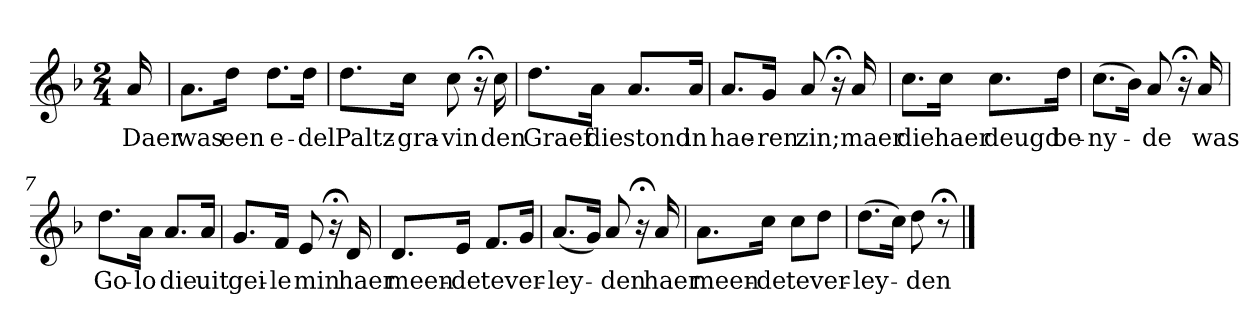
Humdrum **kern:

**kern	**text
*part1	*part1
*staff1	*staff1
*k[b-]	*
*d:	*
*M2/4	*
*MM120	*
=	=
16a	Daer
=1	=1
8.aL	was
16ddJk	een
8.ddL	e-
16ddJk	-del
=2	=2
8.ddL	Paltz-
16ccJk	-gra-
8cc	-vin
16r;<	.
16cc	den
=3	=3
8.ddL	Graef
16aJk	die
8.aL	stond
16aJk	in
=4	=4
8.aL	hae-
16gJk	-ren
8a	zin;
16r;<	.
16a	maer
=5	=5
8.ccL	die
16ccJk	haer
8.ccL	deugd
16ddJk	be-
=6	=6
(8.ccL	-ny-
16b-Jk)	.
8a	-de
16r;<	.
16a	was
=7	=7
8.ddL	Go-
16aJk	-lo
8.aL	die
16aJk	uit
=8	=8
8.gL	gei-
16fJk	-le
8e	min
16r;<	.
16d	haer
=9	=9
8.dL	meen-
16eJk	-de
8.fL	te
16gJk	ver-
=10	=10
(8.aL	-ley-
16gJk)	.
8a	-den
16r;<	.
16a	haer
=11	=11
8.aL	meen-
16ccJk	-de
8ccL	te
8ddJ	ver-
=12	=12
(8.ddL	-ley-
16ccJk)	.
8dd	-den
8r;<	.
==	==
*-	*-
